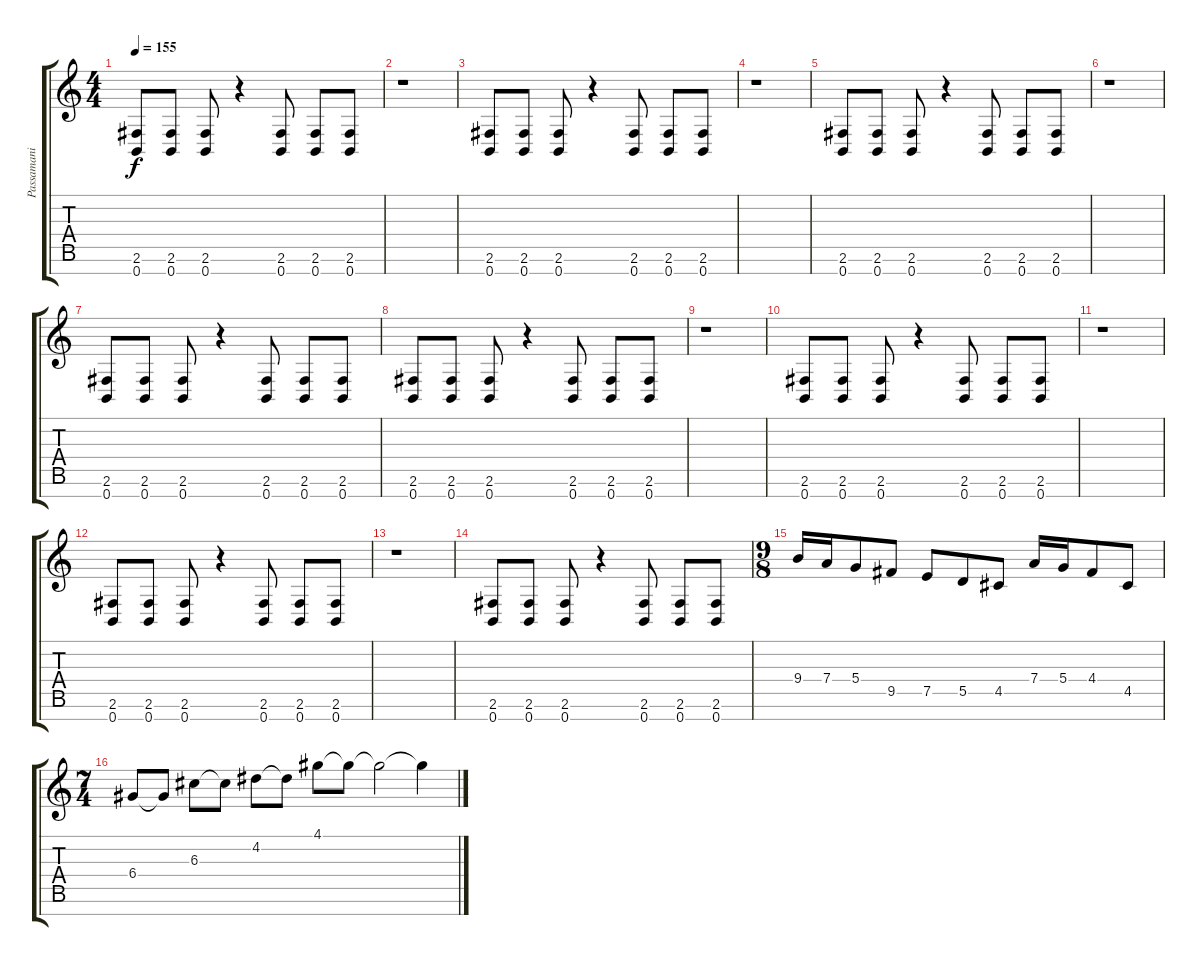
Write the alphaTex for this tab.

\track ("Passamani" "Passamani") {instrument distortionguitar}
\staff {score tabs}
\tuning (E4 B3 G3 D3 A2 E2 B1) {hide}
\ts (4 4)
\tempo 155
\clef g2
\ks c
(2.6 0.7).8{dy f volume 13} (2.6 0.7).8 (2.6 0.7).8 r.4 (2.6 0.7).8 (2.6 0.7).8 (2.6 0.7).8 |
r.1 |
(2.6 0.7).8 (2.6 0.7).8 (2.6 0.7).8 r.4 (2.6 0.7).8 (2.6 0.7).8 (2.6 0.7).8 |
r.1 |
(2.6 0.7).8 (2.6 0.7).8 (2.6 0.7).8 r.4 (2.6 0.7).8 (2.6 0.7).8 (2.6 0.7).8 |
r.1 |
(2.6 0.7).8 (2.6 0.7).8 (2.6 0.7).8 r.4 (2.6 0.7).8 (2.6 0.7).8 (2.6 0.7).8 |
(2.6 0.7).8{volume 13} (2.6 0.7).8 (2.6 0.7).8 r.4 (2.6 0.7).8 (2.6 0.7).8 (2.6 0.7).8 |
r.1 |
(2.6 0.7).8 (2.6 0.7).8 (2.6 0.7).8 r.4 (2.6 0.7).8 (2.6 0.7).8 (2.6 0.7).8 |
r.1 |
(2.6 0.7).8 (2.6 0.7).8 (2.6 0.7).8 r.4 (2.6 0.7).8 (2.6 0.7).8 (2.6 0.7).8 |
r.1 |
(2.6 0.7).8 (2.6 0.7).8 (2.6 0.7).8 r.4 (2.6 0.7).8 (2.6 0.7).8 (2.6 0.7).8 |
\ts (9 8)
9.4.16 7.4.16 5.4.8 9.5.8 7.5.8 5.5.8 4.5.8 7.4.16 5.4.16 4.4.8 4.5.8 |
\ts (7 4)
6.4.8 6.4{t}.8 6.3.8 6.3{t}.8 4.2.8 4.2{t}.8 4.1.8 4.1{t}.8 4.1{t}.2 4.1{t}.4
